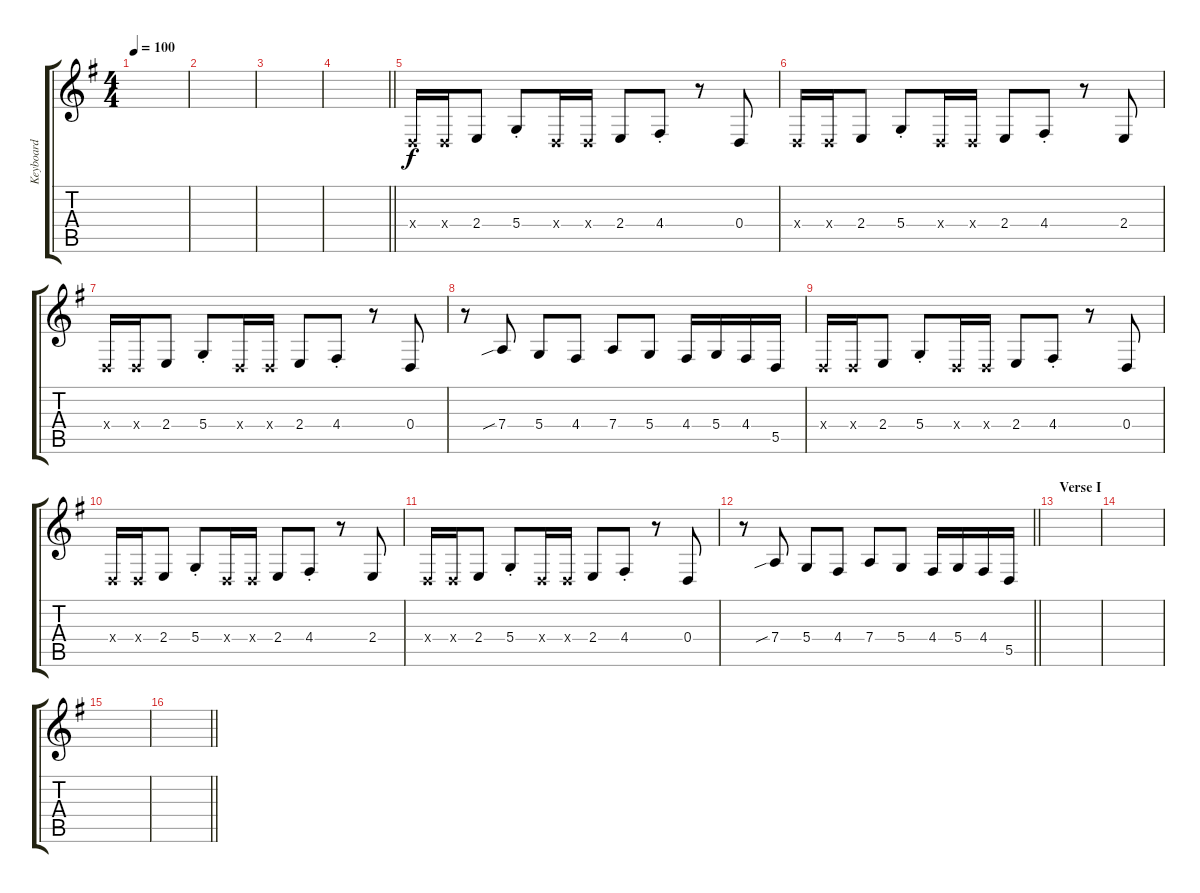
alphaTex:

\track ("Keyboard" "Keyboard") {instrument churchorgan}
\staff {score tabs}
\tuning (E4 B3 G3 D3 A2 E2) {hide}
\ts (4 4)
\tempo 100
\clef g2
\ks g
|
|
|
\barLineRight lightlight
|
0.4{x}.16{volume 16 instrument distortionguitar} 0.4{x}.16 2.4.8 5.4{st}.8 0.4{x}.16 0.4{x}.16 2.4.8 4.4{st}.8 r.8 0.4.8 |
0.4{x}.16 0.4{x}.16 2.4.8 5.4{st}.8 0.4{x}.16 0.4{x}.16 2.4.8 4.4{st}.8 r.8 2.4.8 |
0.4{x}.16 0.4{x}.16 2.4.8 5.4{st}.8 0.4{x}.16 0.4{x}.16 2.4.8 4.4{st}.8 r.8 0.4.8 |
r.8 7.4{sib}.8 5.4.8 4.4.8 7.4.8 5.4.8 4.4.16 5.4.16 4.4.16 5.5.16 |
0.4{x}.16 0.4{x}.16 2.4.8 5.4{st}.8 0.4{x}.16 0.4{x}.16 2.4.8 4.4{st}.8 r.8 0.4.8 |
0.4{x}.16 0.4{x}.16 2.4.8 5.4{st}.8 0.4{x}.16 0.4{x}.16 2.4.8 4.4{st}.8 r.8 2.4.8 |
0.4{x}.16 0.4{x}.16 2.4.8 5.4{st}.8 0.4{x}.16 0.4{x}.16 2.4.8 4.4{st}.8 r.8 0.4.8 |
\barLineRight lightlight
r.8 7.4{sib}.8 5.4.8 4.4.8 7.4.8 5.4.8 4.4.16 5.4.16 4.4.16 5.5.16 |
\section ("" "Verse I")
|
|
|
\barLineRight lightlight
